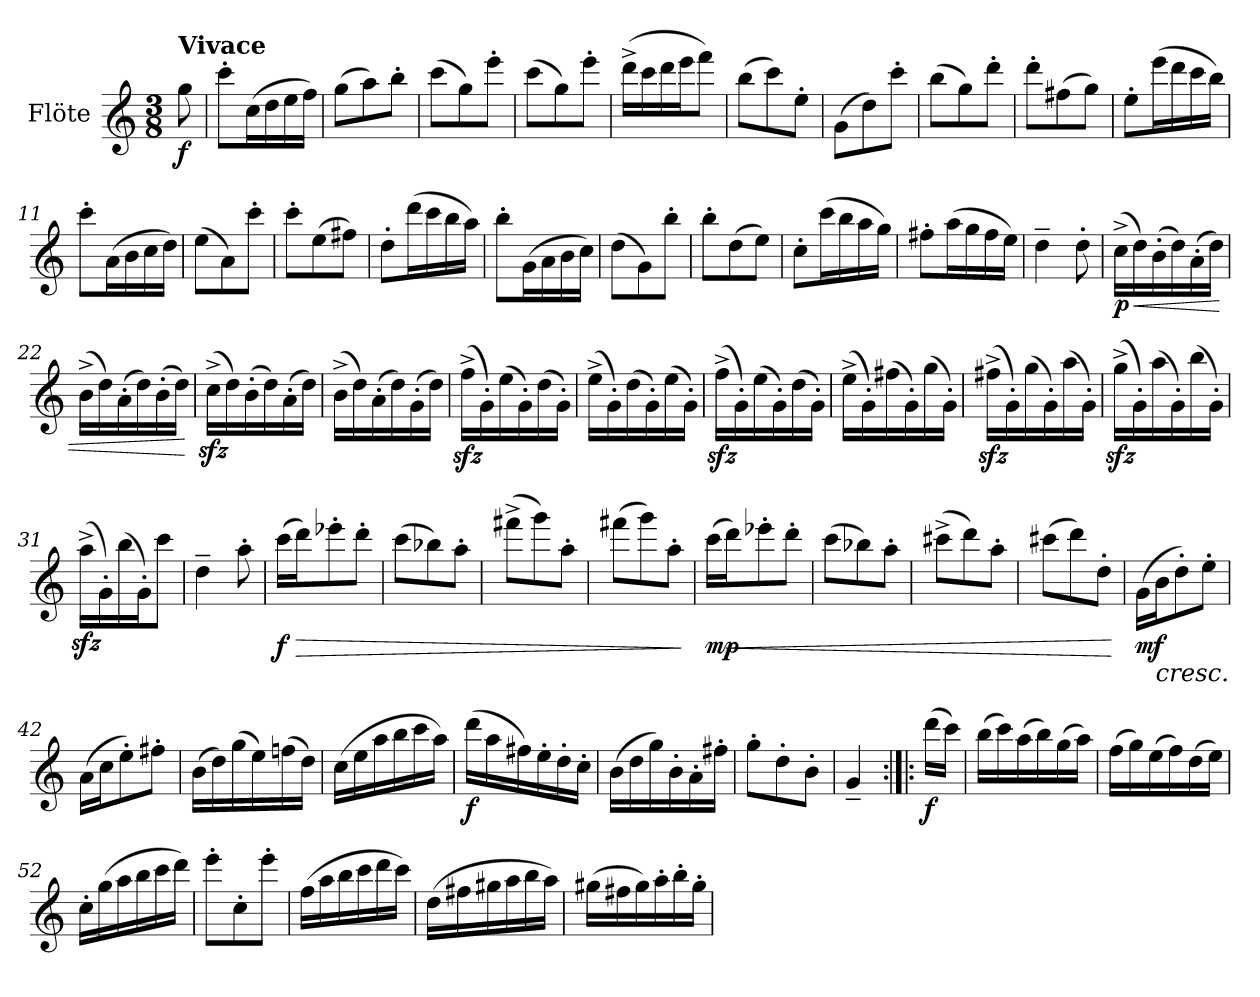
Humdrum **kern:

**kern	**dynam
*part1	*part1
*staff1	*staff1
*I"Flöte	*
*I'Fl.	*
*clefG2	*
*k[]	*
*M3/8	*
*MM105	*
=	=
!LO:TX:a:B:t=Vivace	!
!	!LO:DY:b
8gg\	f
=1	=1
8ccc'\L	.
(>16cc\L	.
16dd\	.
16ee\	.
16ff\JJ)	.
=2	=2
(>8gg\L	.
8aa\)	.
8bb'\J	.
=3	=3
(>8ccc\L	.
8gg\)	.
8eee'\J	.
=4	=4
(>8ccc\L	.
8gg\)	.
8eee'\J	.
=5	=5
(>16ddd^\LL	.
16ccc\	.
16ddd\	.
16eee\J	.
8fff\J)	.
=6	=6
(>8bb\L	.
8ccc\)	.
8ee'\J	.
=7	=7
(>8g\L	.
8dd\)	.
8ccc'\J	.
=8	=8
(>8bb\L	.
8gg\)	.
8ddd'\J	.
=9	=9
8ddd'\L	.
(>8ff#X\	.
8gg\J)	.
=10	=10
8ee'\L	.
(>16eee\L	.
16ddd\	.
16ccc\	.
16bb\JJ)	.
!!LO:LB:g=z
=11	=11
8ccc'\L	.
(>16a\L	.
16b\	.
16cc\	.
16dd\JJ)	.
=12	=12
(>8ee\L	.
8a\)	.
8ccc'\J	.
=13	=13
8ccc'\L	.
(>8ee\	.
8ff#X\J)	.
=14	=14
8dd'\L	.
(>16ddd\L	.
16ccc\	.
16bb\	.
16aa\JJ)	.
=15	=15
8bb'\L	.
(>16g\L	.
16a\	.
16b\	.
16cc\JJ)	.
=16	=16
(>8dd\L	.
8g\)	.
8bb'\J	.
=17	=17
8bb'\L	.
(>8dd\	.
8ee\J)	.
=18	=18
8cc'\L	.
(>16ccc\L	.
16bb\	.
16aa\	.
16gg\JJ)	.
=19	=19
8ff#X'\L	.
(>16aa\L	.
16gg\	.
16ff#\	.
16ee\JJ)	.
=20	=20
4dd~\	.
8dd'\	.
!!LO:LB:g=z
=21	=21
!	!LO:DY:b
(>16cc^\LL	p
!	!LO:HP:b
16dd\)	<
(>16b'\	.
16dd\)	.
(>16a'\	.
16dd\JJ)	.
=22	=22
(>16b^\LL	.
16dd\)	.
(>16a'\	.
16dd\)	.
(>16b'\	.
16dd\JJ)	.
.	[
=23	=23
(>16cczz<^\LL	.
16dd\)	.
(>16b'\	.
16dd\)	.
(>16a'\	.
16dd\JJ)	.
=24	=24
(>16b^\LL	.
16dd\)	.
(>16a'\	.
16dd\)	.
(>16g'\	.
16dd\JJ)	.
=25	=25
(>16ffzz<^\LL	.
16g'\)	.
(>16ee\	.
16g'\)	.
(>16dd\	.
16g'\JJ)	.
=26	=26
(>16ee^\LL	.
16g'\)	.
(>16dd\	.
16g'\)	.
(>16ee\	.
16g'\JJ)	.
=27	=27
(>16ffzz<^\LL	.
16g'\)	.
(>16ee\	.
16g'\)	.
(>16dd\	.
16g'\JJ)	.
=28	=28
(>16ee^\LL	.
16g'\)	.
(>16ff#X\	.
16g'\)	.
(>16gg\	.
16g'\JJ)	.
!!LO:LB:g=z
=29	=29
(>16ff#Xzz<^\LL	.
16g'\)	.
(>16gg\	.
16g'\)	.
(>16aa\	.
16g'\JJ)	.
=30	=30
(>16ggzz<^\LL	.
16g'\)	.
(>16aa\	.
16g'\)	.
(>16bb\	.
16g'\JJ)	.
=31	=31
(>16aazz<^\LL	.
16g'\)	.
(>16bb\	.
16g'\J)	.
8ccc\J	.
=32	=32
4dd~\	.
8aa'\	.
=33	=33
!	!LO:DY:b
(>16ccc\LL	f
!	!LO:HP:b
16ddd\J)	>
8eee-X'\	.
8ddd'\J	.
=34	=34
(>8ccc\L	.
8bb-X\)	.
8aa'\J	.
=35	=35
(>8fff#X^\L	.
8ggg\)	.
8aa'\J	.
=36	=36
(>8fff#X\L	.
8ggg\)	.
8aa'\J	.
.	]
=37	=37
!	!LO:DY:b
(>16ccc\LL	mp
!	!LO:HP:b
16ddd\J)	<
8eee-X'\	.
8ddd'\J	.
!!LO:LB:g=z
=38	=38
(>8ccc\L	.
8bb-X\)	.
8aa'\J	.
=39	=39
(>8ccc#X^\L	.
8ddd\)	.
8aa'\J	.
=40	=40
(>8ccc#X\L	.
8ddd\)	.
8dd'\J	.
.	[
=41	=41
!	!LO:DY:b
(>16g\LL	mf
!LO:TX:b:i:t=cresc.	!
16b\J	.
8dd'\)	.
8ee'\J	.
=42	=42
(>16a\LL	.
16cc\J	.
8ee'\)	.
8ff#X'\J	.
=43	=43
(>16b\LL	.
16dd\)	.
(>16gg\	.
16ee\)	.
(>16ffn\	.
16dd\JJ)	.
=44	=44
(>16cc\LL	.
16ee\	.
16aa\	.
16bb\	.
16ccc\	.
16aa\JJ)	.
=45	=45
!	!LO:DY:b
(>16ddd\LL	f
16aa\	.
16ff#X\)	.
16ee'\	.
16dd'\	.
16cc'\JJ	.
!!LO:LB:g=z
=46	=46
(>16b\LL	.
16dd\	.
16gg\)	.
16b'\	.
16a'\	.
16ff#X'\JJ	.
=47	=47
8gg'\L	.
8dd'\	.
8b'\J	.
=48	=48
4g~/	.
=49:|!|:	=49:|!|:
!	!LO:DY:b
(>16ddd\LL	f
16ccc\JJ)	.
=50	=50
(>16bb\LL	.
16ccc\)	.
(>16aa\	.
16bb\)	.
(>16gg\	.
16aa\JJ)	.
=51	=51
(>16ff\LL	.
16gg\)	.
(>16ee\	.
16ff\)	.
(>16dd\	.
16ee\JJ)	.
=52	=52
16cc'\LL	.
(>16gg\	.
16aa\	.
16bb\	.
16ccc\	.
16ddd\JJ)	.
=53	=53
8eee'\L	.
8cc'\	.
8eee'\J	.
=54	=54
(>16ff\LL	.
16aa\	.
16bb\	.
16ccc\	.
16ddd\	.
16ccc\JJ)	.
!!LO:PB:g=z
=55	=55
(>16dd\LL	.
16ff#X\	.
16gg#X\	.
16aa\	.
16bb\	.
16aa\JJ)	.
=56	=56
(>16gg#X\LL	.
16ff#X\	.
16gg#\)	.
16aa'\	.
16bb'\	.
16gg#'\JJ	.
=	=
*-	*-
